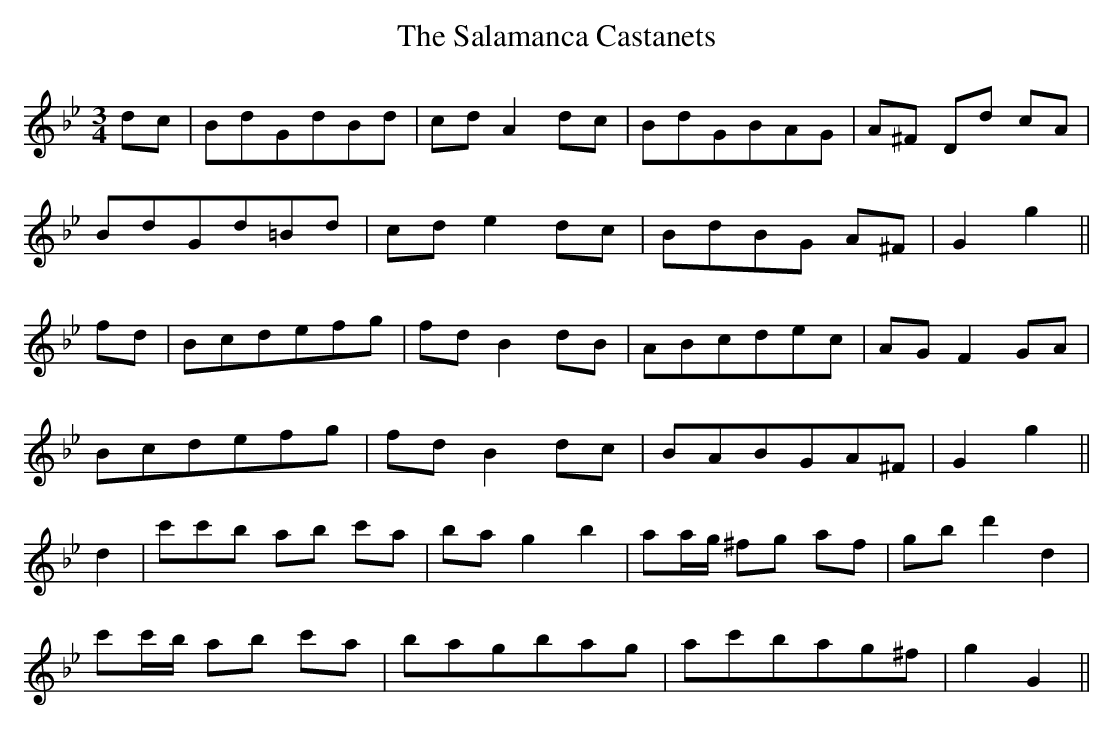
X:1
T:Salamanca Castanets, The
M:3/4
L:1/8
K:Gmin
dc|BdGdBd|cd A2 dc|BdGBAG|A^F Dd cA|
BdGd=Bd|cd e2 dc|BdBG A^F|G2g2||
fd|Bcdefg|fd B2 dB|ABcdec|AG F2 GA|
Bcdefg|fd B2 dc|BABGA^F|G2g2||
d2|c'c'b ab c'a|bag2b2|aa/g/ ^fg af|gb d'2d2|
c'c'/b/ ab c'a|bagbag|ac'bag^f|g2G2||
